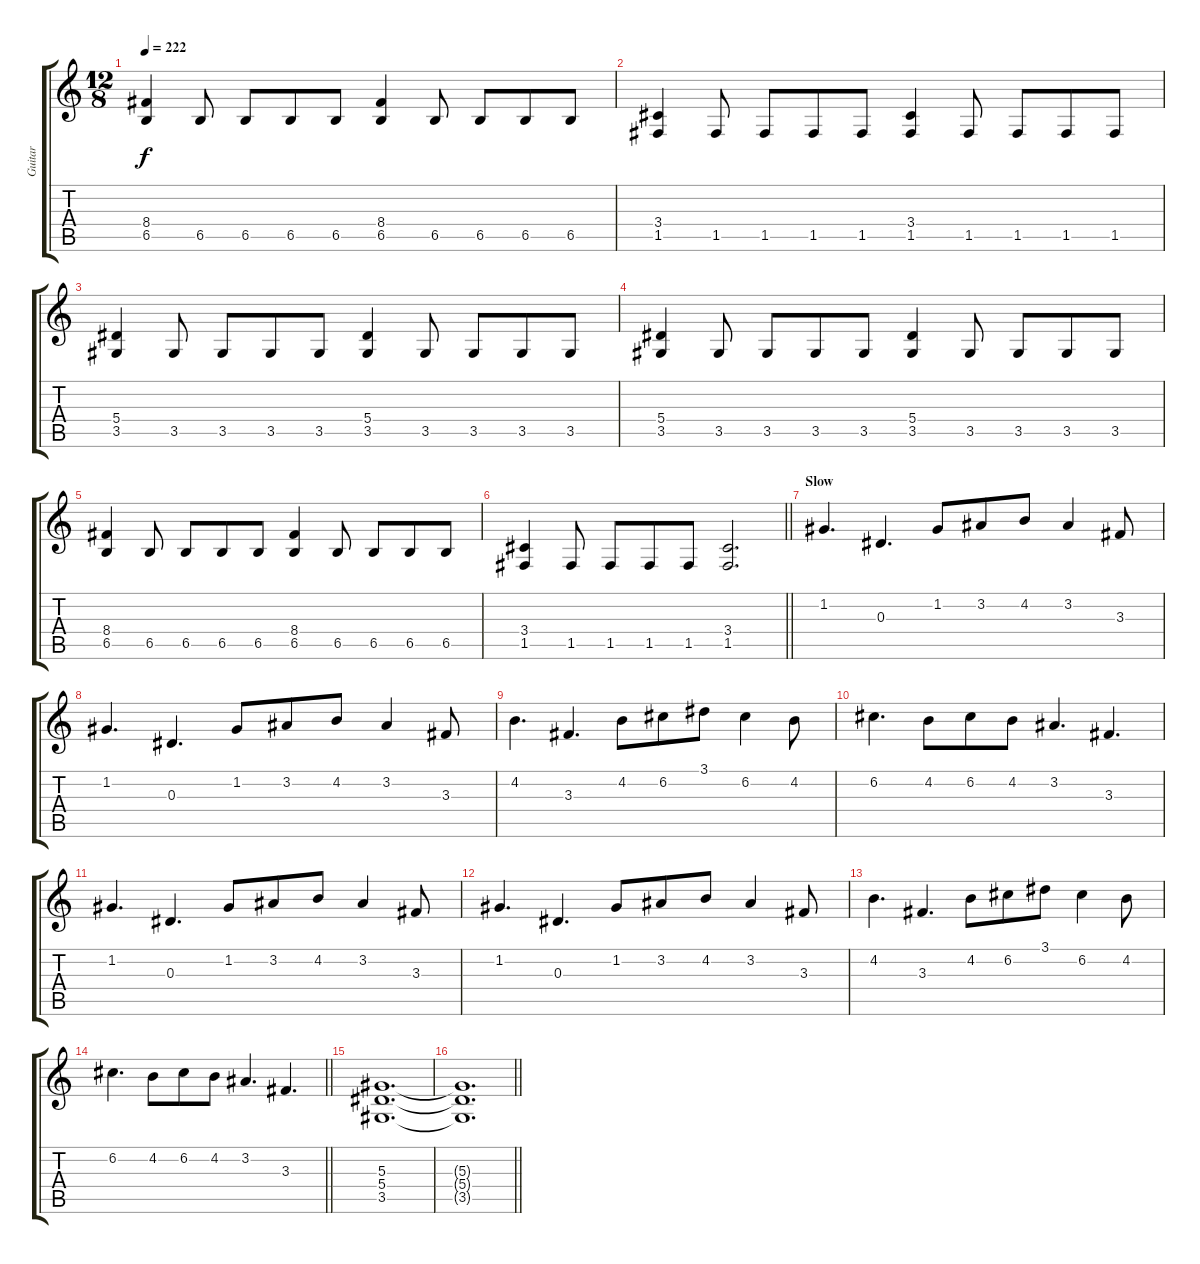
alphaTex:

\track ("Guitar" "Guitar") {instrument distortionguitar}
\staff {score tabs}
\tuning (C4 G3 Eb3 Bb2 F2 C2) {hide}
\ts (12 8)
\tempo 222
\clef g2
\ks c
(8.4 6.5).4{dy f} 6.5.8 6.5.8 6.5.8 6.5.8 (8.4 6.5).4 6.5.8 6.5.8 6.5.8 6.5.8 |
(3.4 1.5).4 1.5.8 1.5.8 1.5.8 1.5.8 (3.4 1.5).4 1.5.8 1.5.8 1.5.8 1.5.8 |
(5.4 3.5).4 3.5.8 3.5.8 3.5.8 3.5.8 (5.4 3.5).4 3.5.8 3.5.8 3.5.8 3.5.8 |
(5.4 3.5).4 3.5.8 3.5.8 3.5.8 3.5.8 (5.4 3.5).4 3.5.8 3.5.8 3.5.8 3.5.8 |
(8.4 6.5).4 6.5.8 6.5.8 6.5.8 6.5.8 (8.4 6.5).4 6.5.8 6.5.8 6.5.8 6.5.8 |
\barLineRight lightlight
(3.4 1.5).4 1.5.8 1.5.8 1.5.8 1.5.8 (3.4 1.5).2{d} |
\section ("" "Slow")
1.2.4{d} 0.3.4{d} 1.2.8 3.2.8 4.2.8 3.2.4 3.3.8 |
1.2.4{d} 0.3.4{d} 1.2.8 3.2.8 4.2.8 3.2.4 3.3.8 |
4.2.4{d} 3.3.4{d} 4.2.8 6.2.8 3.1.8 6.2.4 4.2.8 |
6.2.4{d} 4.2.8 6.2.8 4.2.8 3.2.4{d} 3.3.4{d} |
1.2.4{d} 0.3.4{d} 1.2.8 3.2.8 4.2.8 3.2.4 3.3.8 |
1.2.4{d} 0.3.4{d} 1.2.8 3.2.8 4.2.8 3.2.4 3.3.8 |
4.2.4{d} 3.3.4{d} 4.2.8 6.2.8 3.1.8 6.2.4 4.2.8 |
\barLineRight lightlight
6.2.4{d} 4.2.8 6.2.8 4.2.8 3.2.4{d} 3.3.4{d} |
(5.3 5.4 3.5).1{d} |
\barLineRight lightlight
(5.3{t} 5.4{t} 3.5{t}).1{d}
